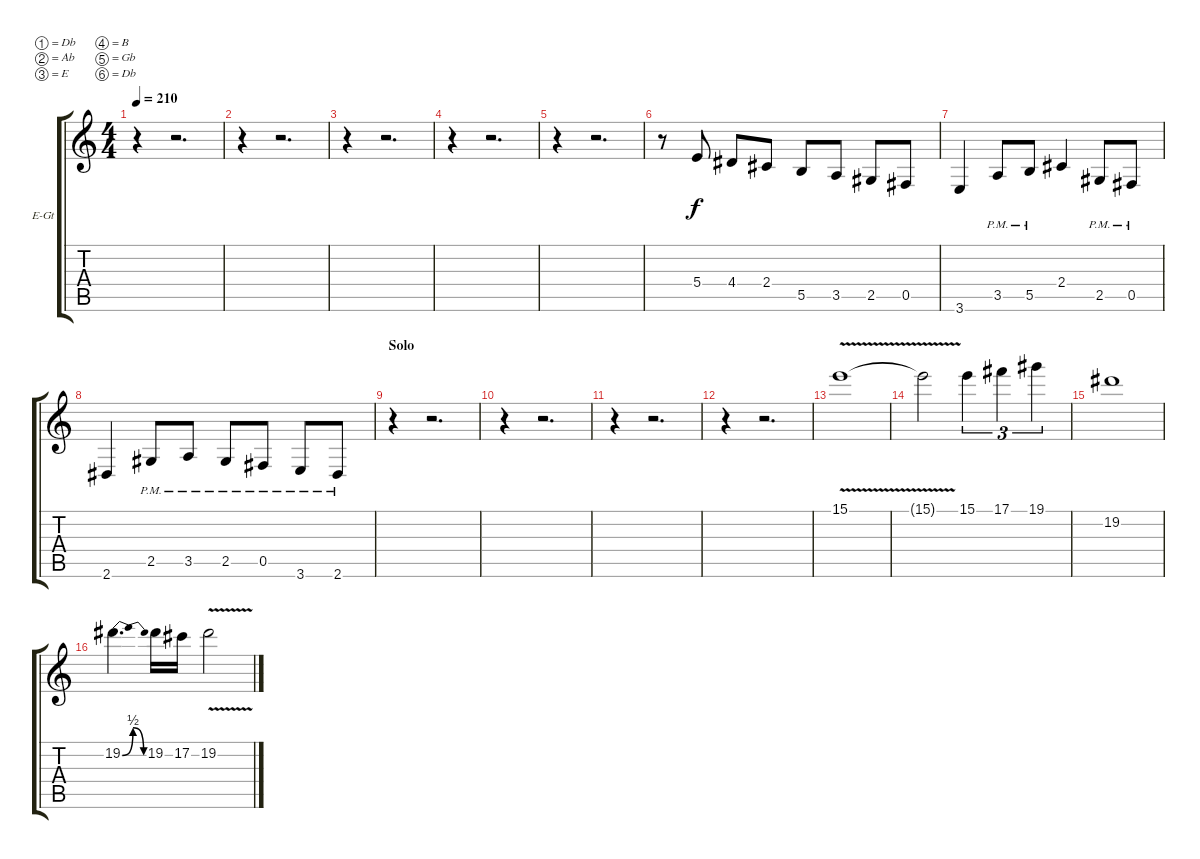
\bracketExtendMode groupsimilarinstruments
\firstSystemTrackNameOrientation horizontal
\otherSystemsTrackNameOrientation horizontal
\track ("Lead 2 " "E-Gt") {instrument distortionguitar}
\staff {score tabs}
\tuning (Db4 Ab3 E3 B2 Gb2 Db2)
\ts (4 4)
\tempo 210
\clef g2
\ks c
r.4{dy f} r.2{d} |
r.4 r.2{d} |
r.4 r.2{d} |
r.4 r.2{d} |
r.4 r.2{d} |
r.8 5.4.8 4.4.8 2.4.8 5.5.8 3.5.8 2.5.8 0.5.8 |
3.6.4 3.5{pm}.8 5.5{pm}.8 2.4.4 2.5{pm}.8 0.5{pm}.8 |
2.6.4 2.5{pm}.8 3.5{pm}.8 2.5{pm}.8 0.5{pm}.8 3.6{pm}.8 2.6{pm}.8 |
\section ("" "Solo")
r.4 r.2{d} |
r.4 r.2{d} |
r.4 r.2{d} |
r.4 r.2{d} |
15.1{v}.1 |
15.1{v t}.2 15.1.4{tu (3 2)} 17.1.4{tu (3 2)} 19.1.4{tu (3 2)} |
19.2.1 |
19.2{be (bendrelease 0 0 30 2 30 2 60 0)}.4{d} 19.2.16 17.2.16 19.2{v}.2
